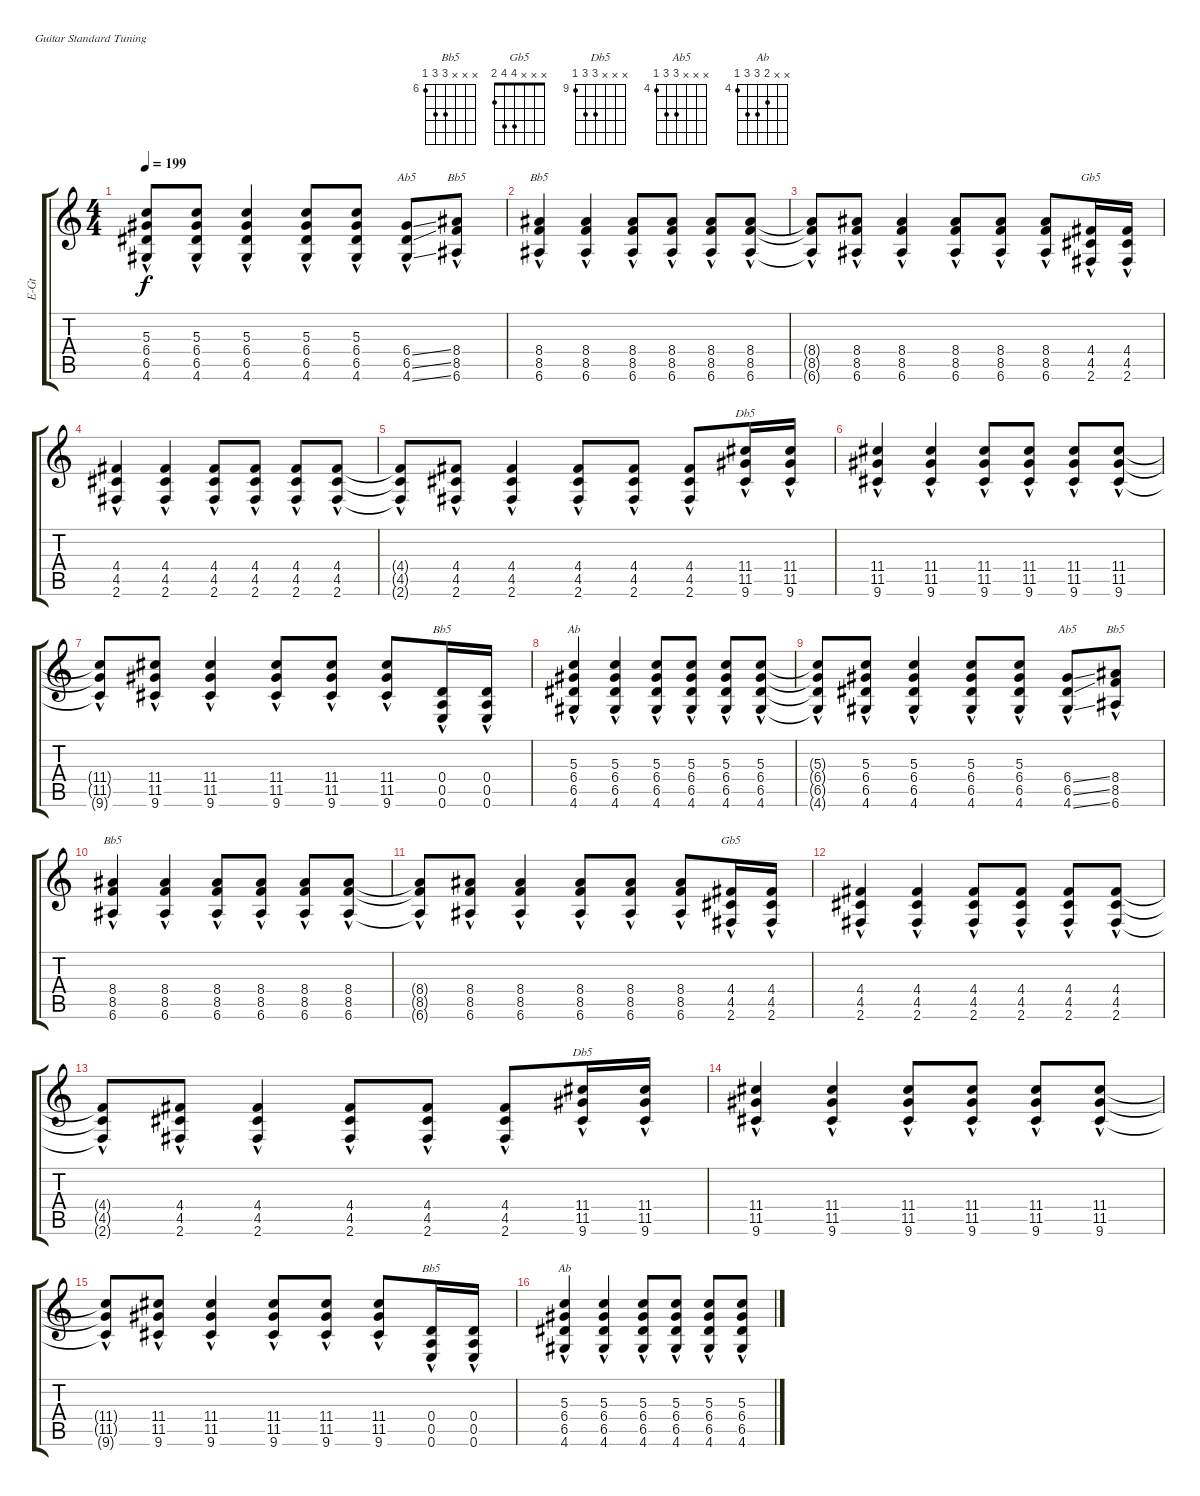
\track ("Guitar 2: Overdrive" "E-Gt") {instrument overdrivenguitar}
\staff {score tabs}
\tuning (E4 B3 G3 D3 A2 E2)
\chord ("Bb5" x x x 8 8 6) {firstfret 6}
\chord ("Gb5" x x x 4 4 2)
\chord ("Db5" x x x 11 11 9) {firstfret 9}
\chord ("Ab5" x x x 6 6 4) {firstfret 4}
\chord ("Ab" x x 5 6 6 4) {firstfret 4}
\ts (4 4)
\tempo 199
\clef g2
\ks c
(5.3{hac t} 6.4{hac t} 6.5{hac t} 4.6{hac t}).8{dy f} (5.3{hac} 6.4{hac} 6.5{hac} 4.6{hac}).8 (5.3{hac} 6.4{hac} 6.5{hac} 4.6{hac}).4 (5.3{hac} 6.4{hac} 6.5{hac} 4.6{hac}).8 (5.3{hac} 6.4{hac} 6.5{hac} 4.6{hac}).8 (6.4{ss hac} 6.5{ss hac} 4.6{ss hac}).8{ch "Ab5"} (8.4{hac} 8.5{hac} 6.6{hac}).8{ch "Bb5"} |
(8.4{hac} 8.5{hac} 6.6{hac}).4{ch "Bb5"} (8.4{hac} 8.5{hac} 6.6{hac}).4 (8.4{hac} 8.5{hac} 6.6{hac}).8 (8.4{hac} 8.5{hac} 6.6{hac}).8 (8.4{hac} 8.5{hac} 6.6{hac}).8 (8.4{hac} 8.5{hac} 6.6{hac}).8 |
(8.4{hac t} 8.5{hac t} 6.6{hac t}).8 (8.4{hac} 8.5{hac} 6.6{hac}).8 (8.4{hac} 8.5{hac} 6.6{hac}).4 (8.4{hac} 8.5{hac} 6.6{hac}).8 (8.4{hac} 8.5{hac} 6.6{hac}).8 (8.4{hac} 8.5{hac} 6.6{hac}).8 (4.4{hac} 4.5{hac} 2.6{hac}).16{ch "Gb5"} (4.4{hac} 4.5{hac} 2.6{hac}).16 |
(4.4{hac} 4.5{hac} 2.6{hac}).4 (4.4{hac} 4.5{hac} 2.6{hac}).4 (4.4{hac} 4.5{hac} 2.6{hac}).8 (4.4{hac} 4.5{hac} 2.6{hac}).8 (4.4{hac} 4.5{hac} 2.6{hac}).8 (4.4{hac} 4.5{hac} 2.6{hac}).8 |
(4.4{hac t} 4.5{hac t} 2.6{hac t}).8 (4.4{hac} 4.5{hac} 2.6{hac}).8 (4.4{hac} 4.5{hac} 2.6{hac}).4 (4.4{hac} 4.5{hac} 2.6{hac}).8 (4.4{hac} 4.5{hac} 2.6{hac}).8 (4.4{hac} 4.5{hac} 2.6{hac}).8 (11.4{hac} 11.5{hac} 9.6{hac}).16{ch "Db5"} (11.4{hac} 11.5{hac} 9.6{hac}).16 |
(11.4{hac} 11.5{hac} 9.6{hac}).4 (11.4{hac} 11.5{hac} 9.6{hac}).4 (11.4{hac} 11.5{hac} 9.6{hac}).8 (11.4{hac} 11.5{hac} 9.6{hac}).8 (11.4{hac} 11.5{hac} 9.6{hac}).8 (11.4{hac} 11.5{hac} 9.6{hac}).8 |
(11.4{hac t} 11.5{hac t} 9.6{hac t}).8 (11.4{hac} 11.5{hac} 9.6{hac}).8 (11.4{hac} 11.5{hac} 9.6{hac}).4 (11.4{hac} 11.5{hac} 9.6{hac}).8 (11.4{hac} 11.5{hac} 9.6{hac}).8 (11.4{hac} 11.5{hac} 9.6{hac}).8 (0.4{hac} 0.5{hac} 0.6{hac}).16{ch "Bb5"} (0.4{hac} 0.5{hac} 0.6{hac}).16 |
(5.3{hac} 6.4{hac} 6.5{hac} 4.6{hac}).4{ch "Ab"} (5.3{hac} 6.4{hac} 6.5{hac} 4.6{hac}).4 (5.3{hac} 6.4{hac} 6.5{hac} 4.6{hac}).8 (5.3{hac} 6.4{hac} 6.5{hac} 4.6{hac}).8 (5.3{hac} 6.4{hac} 6.5{hac} 4.6{hac}).8 (5.3{hac} 6.4{hac} 6.5{hac} 4.6{hac}).8 |
(5.3{hac t} 6.4{hac t} 6.5{hac t} 4.6{hac t}).8 (5.3{hac} 6.4{hac} 6.5{hac} 4.6{hac}).8 (5.3{hac} 6.4{hac} 6.5{hac} 4.6{hac}).4 (5.3{hac} 6.4{hac} 6.5{hac} 4.6{hac}).8 (5.3{hac} 6.4{hac} 6.5{hac} 4.6{hac}).8 (6.4{ss hac} 6.5{ss hac} 4.6{ss hac}).8{ch "Ab5"} (8.4{hac} 8.5{hac} 6.6{hac}).8{ch "Bb5"} |
(8.4{hac} 8.5{hac} 6.6{hac}).4{ch "Bb5"} (8.4{hac} 8.5{hac} 6.6{hac}).4 (8.4{hac} 8.5{hac} 6.6{hac}).8 (8.4{hac} 8.5{hac} 6.6{hac}).8 (8.4{hac} 8.5{hac} 6.6{hac}).8 (8.4{hac} 8.5{hac} 6.6{hac}).8 |
(8.4{hac t} 8.5{hac t} 6.6{hac t}).8 (8.4{hac} 8.5{hac} 6.6{hac}).8 (8.4{hac} 8.5{hac} 6.6{hac}).4 (8.4{hac} 8.5{hac} 6.6{hac}).8 (8.4{hac} 8.5{hac} 6.6{hac}).8 (8.4{hac} 8.5{hac} 6.6{hac}).8 (4.4{hac} 4.5{hac} 2.6{hac}).16{ch "Gb5"} (4.4{hac} 4.5{hac} 2.6{hac}).16 |
(4.4{hac} 4.5{hac} 2.6{hac}).4 (4.4{hac} 4.5{hac} 2.6{hac}).4 (4.4{hac} 4.5{hac} 2.6{hac}).8 (4.4{hac} 4.5{hac} 2.6{hac}).8 (4.4{hac} 4.5{hac} 2.6{hac}).8 (4.4{hac} 4.5{hac} 2.6{hac}).8 |
(4.4{hac t} 4.5{hac t} 2.6{hac t}).8 (4.4{hac} 4.5{hac} 2.6{hac}).8 (4.4{hac} 4.5{hac} 2.6{hac}).4 (4.4{hac} 4.5{hac} 2.6{hac}).8 (4.4{hac} 4.5{hac} 2.6{hac}).8 (4.4{hac} 4.5{hac} 2.6{hac}).8 (11.4{hac} 11.5{hac} 9.6{hac}).16{ch "Db5"} (11.4{hac} 11.5{hac} 9.6{hac}).16 |
(11.4{hac} 11.5{hac} 9.6{hac}).4 (11.4{hac} 11.5{hac} 9.6{hac}).4 (11.4{hac} 11.5{hac} 9.6{hac}).8 (11.4{hac} 11.5{hac} 9.6{hac}).8 (11.4{hac} 11.5{hac} 9.6{hac}).8 (11.4{hac} 11.5{hac} 9.6{hac}).8 |
(11.4{hac t} 11.5{hac t} 9.6{hac t}).8 (11.4{hac} 11.5{hac} 9.6{hac}).8 (11.4{hac} 11.5{hac} 9.6{hac}).4 (11.4{hac} 11.5{hac} 9.6{hac}).8 (11.4{hac} 11.5{hac} 9.6{hac}).8 (11.4{hac} 11.5{hac} 9.6{hac}).8 (0.4{hac} 0.5{hac} 0.6{hac}).16{ch "Bb5"} (0.4{hac} 0.5{hac} 0.6{hac}).16 |
(5.3{hac} 6.4{hac} 6.5{hac} 4.6{hac}).4{ch "Ab"} (5.3{hac} 6.4{hac} 6.5{hac} 4.6{hac}).4 (5.3{hac} 6.4{hac} 6.5{hac} 4.6{hac}).8 (5.3{hac} 6.4{hac} 6.5{hac} 4.6{hac}).8 (5.3{hac} 6.4{hac} 6.5{hac} 4.6{hac}).8 (5.3{hac} 6.4{hac} 6.5{hac} 4.6{hac}).8
